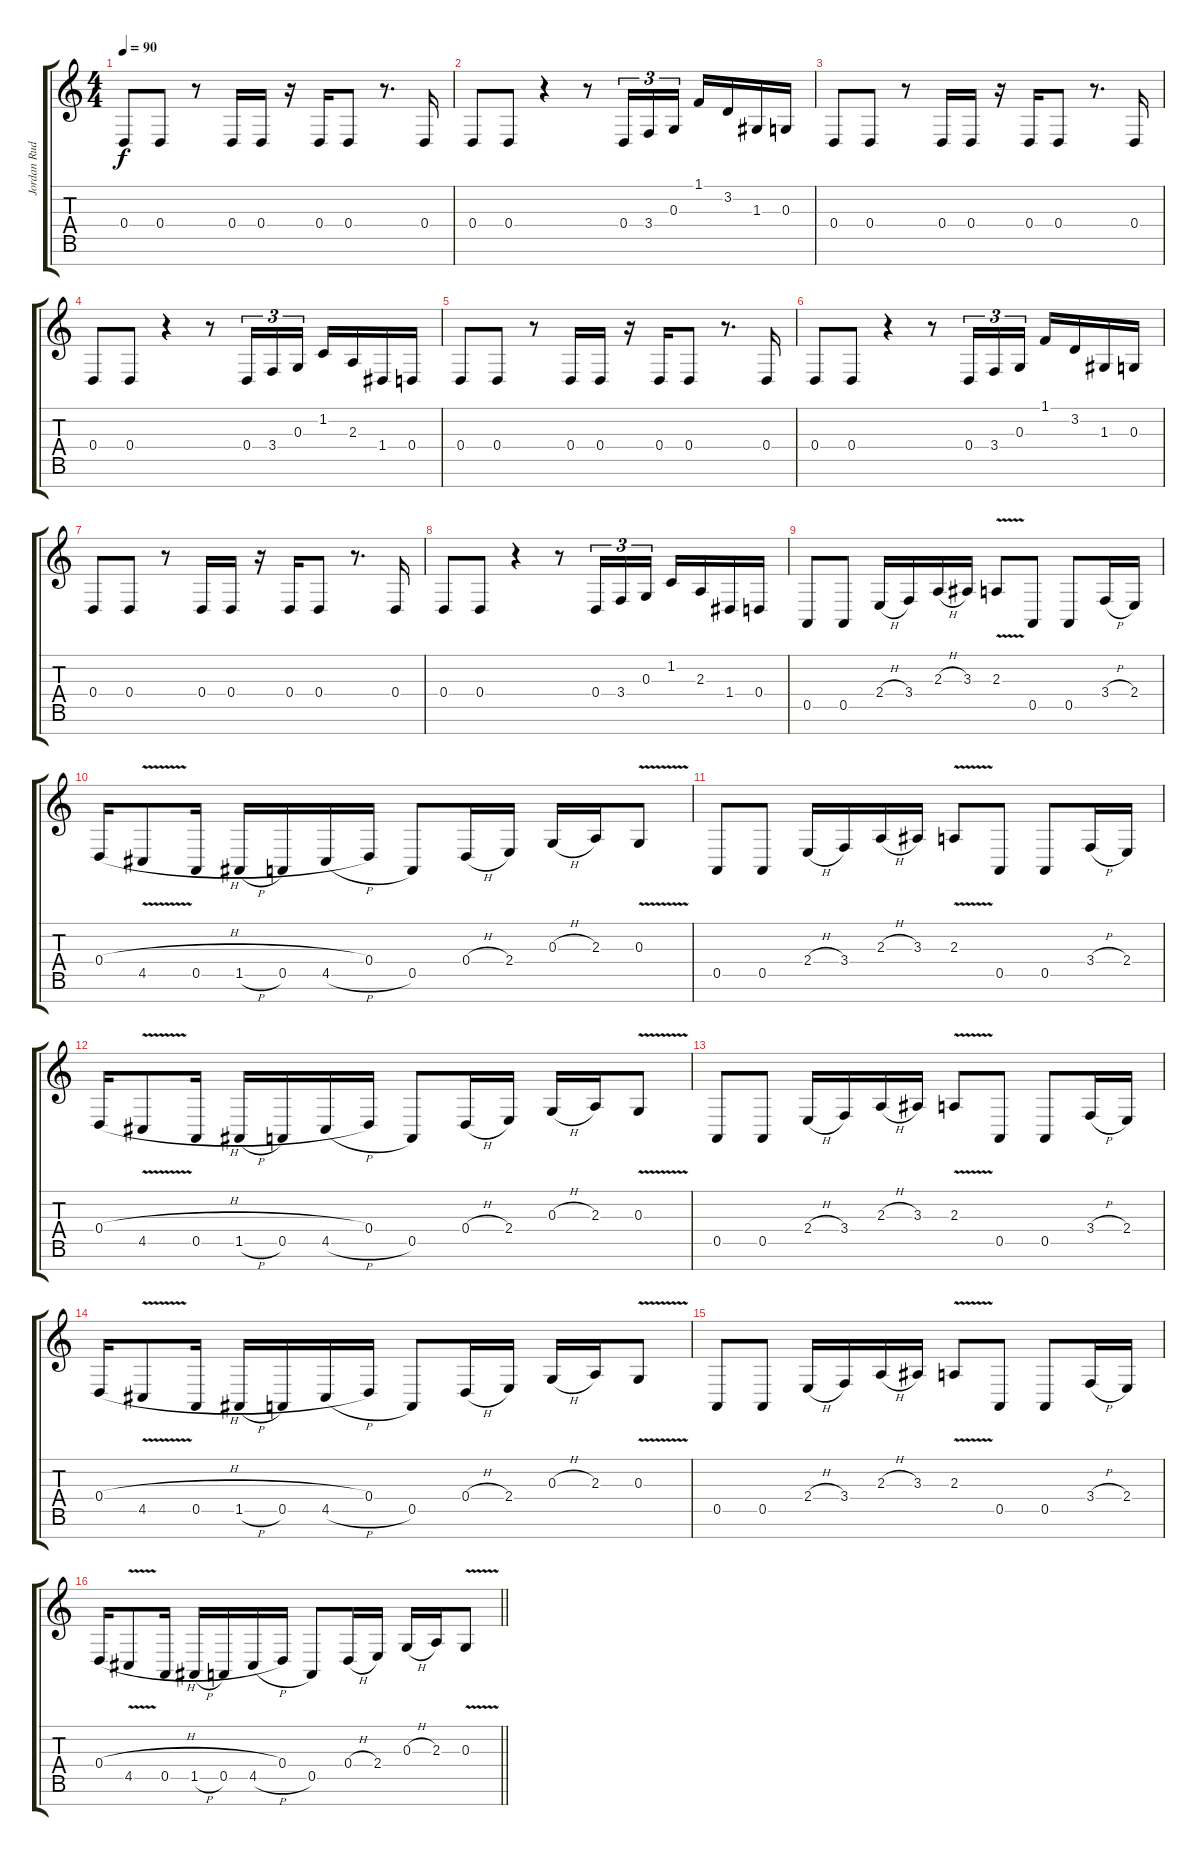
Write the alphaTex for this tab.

\track ("Jordan Rudess" "Jordan Rud") {instrument stringensemble1}
\staff {score tabs}
\tuning (E4 B3 G3 D3 A2 E2 B1) {hide}
\ts (4 4)
\tempo 90
\clef g2
\ks c
0.4.8{dy f} 0.4.8 r.8 0.4.16 0.4.16 r.16 0.4.16 0.4.8 r.8{d} 0.4.16 |
0.4.8 0.4.8 r.4 r.8 0.4.16{tu (3 2)} 3.4.16{tu (3 2)} 0.3.16{tu (3 2)} 1.1.16 3.2.16 1.3.16 0.3.16 |
0.4.8 0.4.8 r.8 0.4.16 0.4.16 r.16 0.4.16 0.4.8 r.8{d} 0.4.16 |
0.4.8 0.4.8 r.4 r.8 0.4.16{tu (3 2)} 3.4.16{tu (3 2)} 0.3.16{tu (3 2)} 1.2.16 2.3.16 1.4.16 0.4.16 |
0.4.8 0.4.8 r.8 0.4.16 0.4.16 r.16 0.4.16 0.4.8 r.8{d} 0.4.16 |
0.4.8 0.4.8 r.4 r.8 0.4.16{tu (3 2)} 3.4.16{tu (3 2)} 0.3.16{tu (3 2)} 1.1.16 3.2.16 1.3.16 0.3.16 |
0.4.8 0.4.8 r.8 0.4.16 0.4.16 r.16 0.4.16 0.4.8 r.8{d} 0.4.16 |
0.4.8 0.4.8 r.4 r.8 0.4.16{tu (3 2)} 3.4.16{tu (3 2)} 0.3.16{tu (3 2)} 1.2.16 2.3.16 1.4.16 0.4.16 |
0.5.8 0.5.8 2.4{h}.16 3.4.16 2.3{h}.16 3.3.16 2.3{v}.8 0.5.8 0.5.8 3.4{h}.16 2.4.16 |
0.4{h}.16 4.5{v}.8 0.5.16 1.5{h}.16 0.5.16 4.5{h}.16 0.4.16 0.5.8 0.4{h}.16 2.4.16 0.3{h}.16 2.3.16 0.3{v}.8 |
0.5.8 0.5.8 2.4{h}.16 3.4.16 2.3{h}.16 3.3.16 2.3{v}.8 0.5.8 0.5.8 3.4{h}.16 2.4.16 |
0.4{h}.16 4.5{v}.8 0.5.16 1.5{h}.16 0.5.16 4.5{h}.16 0.4.16 0.5.8 0.4{h}.16 2.4.16 0.3{h}.16 2.3.16 0.3{v}.8 |
0.5.8 0.5.8 2.4{h}.16 3.4.16 2.3{h}.16 3.3.16 2.3{v}.8 0.5.8 0.5.8 3.4{h}.16 2.4.16 |
0.4{h}.16 4.5{v}.8 0.5.16 1.5{h}.16 0.5.16 4.5{h}.16 0.4.16 0.5.8 0.4{h}.16 2.4.16 0.3{h}.16 2.3.16 0.3{v}.8 |
0.5.8 0.5.8 2.4{h}.16 3.4.16 2.3{h}.16 3.3.16 2.3{v}.8 0.5.8 0.5.8 3.4{h}.16 2.4.16 |
\barLineRight lightlight
0.4{h}.16 4.5{v}.8 0.5.16 1.5{h}.16 0.5.16 4.5{h}.16 0.4.16 0.5.8 0.4{h}.16 2.4.16 0.3{h}.16 2.3.16 0.3{v}.8
